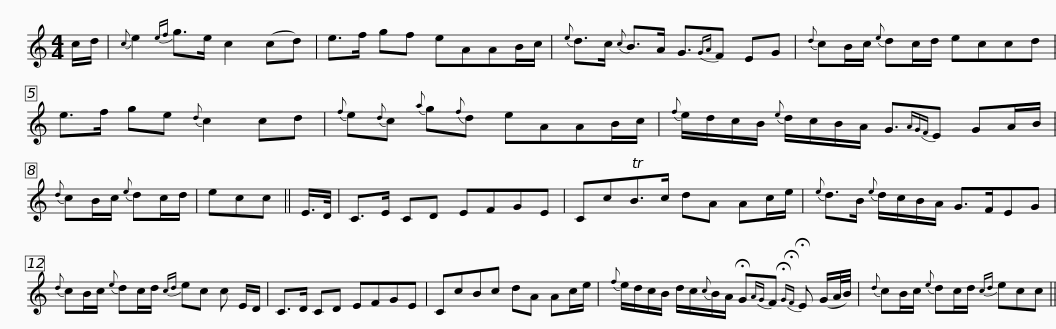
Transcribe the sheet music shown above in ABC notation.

X:1
L:1/8
M:4/4
I:linebreak $
K:C
V:1 treble
V:1
 c/d/ |{c} e2{ef} g>e c2 (cd) | e>f gf eAAB/c/ |{e} d>c{c} B>A G3/2{GA}F EG |{d} cB/c/{e} dc/d/ eccd |$ %5
 e>f ge{d} c2 cd |{f} e{d}c{a} g{f}d eAAB/c/ |{f} e/d/c/B/{e} d/c/B/A/ G3/2{AGF}E GA/B/ |{d} cB/c/{e} dc/d/ |$ ecc || %10
 E/>D/ | C>E CD EFGE | CcTB>c dA Ac/e/ |{e} d>B{e} d/c/B/A/ G>FEG |${d} cB/c/{e} dc/d/{cd} ec c E/D/ | %15
 C>D CD EFGE | CcBc dA Ac/e/ |${f} e/d/c/B/ d/c/{c}B/A/ !fermata!G{AG}F{!fermata!G!fermata!F} !fermata!E (G/A/4B/4) |{d} cB/c/{e} dc/d/{cd} ecc || %19
